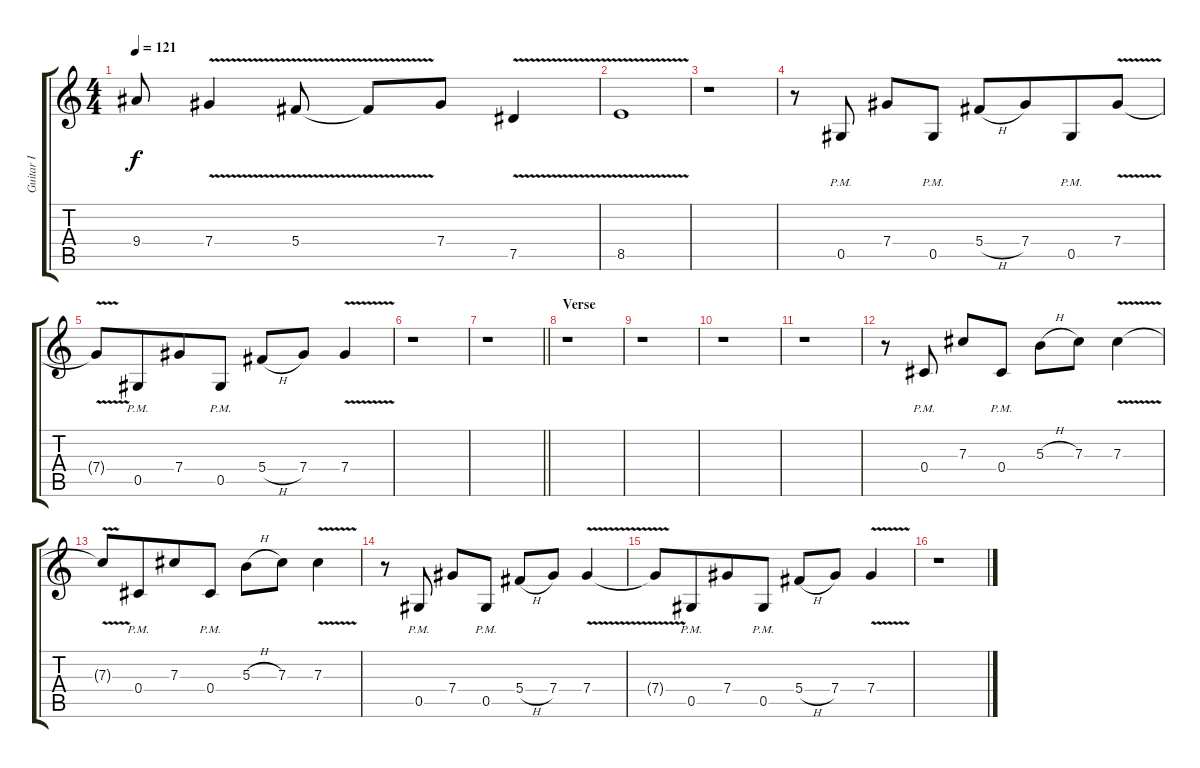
\track ("Guitar I" "Guitar I") {instrument distortionguitar}
\staff {score tabs}
\tuning (Eb4 Bb3 Gb3 Db3 Ab2 Eb2) {hide}
\ts (4 4)
\tempo 121
\clef g2
\ks aminor
9.4{t}.8{dy f} 7.4{v}.4 5.4{v}.8 5.4{t}.8 7.4.8 7.5{v}.4 |
8.5{v}.1 |
r.1 |
r.8 0.5{pm}.8 7.4.8 0.5{pm}.8 5.4{h}.8 7.4.8{beam merge} 0.5{pm}.8 7.4{v}.8 |
7.4{t}.8 0.5{pm}.8{beam merge} 7.4.8 0.5{pm}.8 5.4{h}.8 7.4.8 7.4{v}.4 |
r.1 |
\barLineRight lightlight
r.1 |
\section ("" "Verse")
r.1 |
r.1 |
r.1 |
r.1 |
r.8 0.4{pm}.8 7.3.8 0.4{pm}.8 5.3{h}.8 7.3.8 7.3{v}.4 |
7.3{t}.8 0.4{pm}.8{beam merge} 7.3.8 0.4{pm}.8 5.3{h}.8 7.3.8 7.3{v}.4 |
r.8 0.5{pm}.8 7.4.8 0.5{pm}.8 5.4{h}.8 7.4.8 7.4{v}.4 |
7.4{t}.8 0.5{pm}.8{beam merge} 7.4.8 0.5{pm}.8 5.4{h}.8 7.4.8 7.4{v}.4 |
r.1
